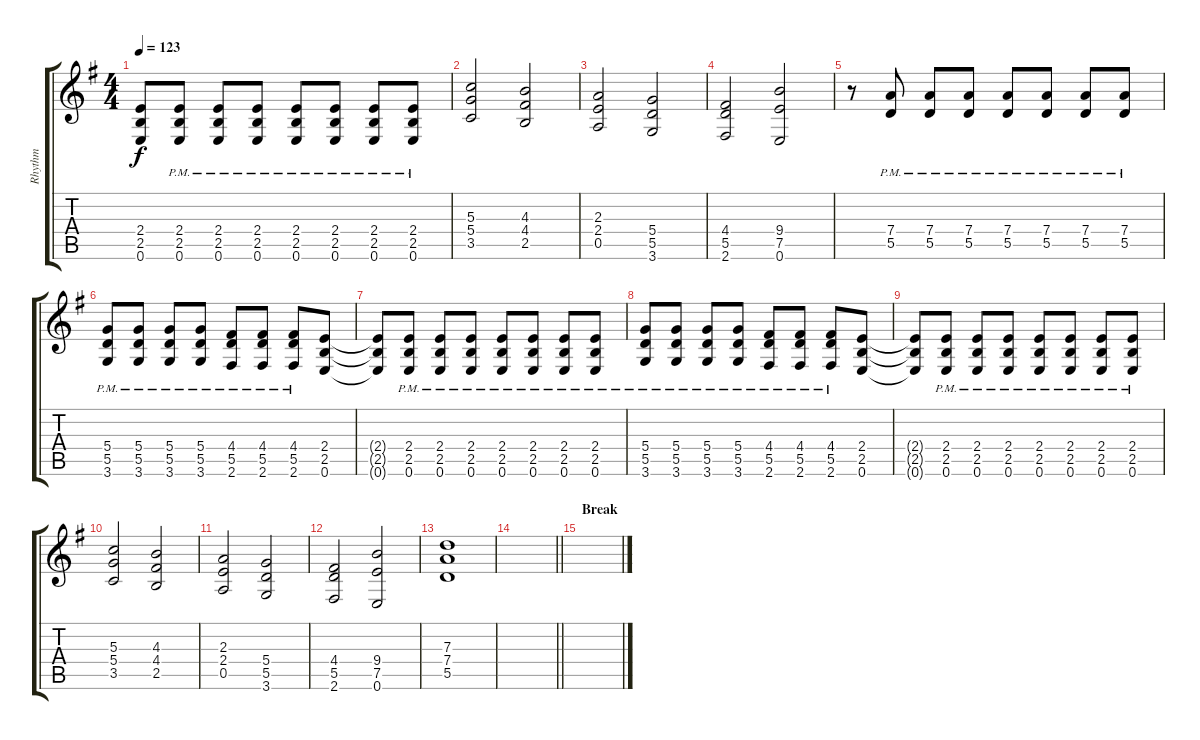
\track ("Rhythm" "Rhythm") {instrument overdrivenguitar}
\staff {score tabs}
\tuning (E4 B3 G3 D3 A2 E2) {hide}
\ts (4 4)
\tempo 123
\clef g2
\ks g
(2.4{t} 2.5{t} 0.6{t}).8{dy f} (2.4{pm} 2.5{pm} 0.6{pm}).8 (2.4{pm} 2.5{pm} 0.6{pm}).8 (2.4{pm} 2.5{pm} 0.6{pm}).8 (2.4{pm} 2.5{pm} 0.6{pm}).8 (2.4{pm} 2.5{pm} 0.6{pm}).8 (2.4{pm} 2.5{pm} 0.6{pm}).8 (2.4{pm} 2.5{pm} 0.6{pm}).8 |
(5.3 5.4 3.5).2 (4.3 4.4 2.5).2 |
(2.3 2.4 0.5).2 (5.4 5.5 3.6).2 |
(4.4 5.5 2.6).2 (9.4 7.5 0.6).2 |
r.8 (7.4{pm} 5.5{pm}).8 (7.4{pm} 5.5{pm}).8 (7.4{pm} 5.5{pm}).8 (7.4{pm} 5.5{pm}).8 (7.4{pm} 5.5{pm}).8 (7.4{pm} 5.5{pm}).8 (7.4{pm} 5.5{pm}).8 |
(5.4{pm} 5.5{pm} 3.6{pm}).8 (5.4{pm} 5.5{pm} 3.6{pm}).8 (5.4{pm} 5.5{pm} 3.6{pm}).8 (5.4{pm} 5.5{pm} 3.6{pm}).8 (4.4{pm} 5.5{pm} 2.6{pm}).8 (4.4{pm} 5.5{pm} 2.6{pm}).8 (4.4{pm} 5.5{pm} 2.6{pm}).8 (2.4 2.5 0.6).8 |
(2.4{t} 2.5{t} 0.6{t}).8 (2.4{pm} 2.5{pm} 0.6{pm}).8 (2.4{pm} 2.5{pm} 0.6{pm}).8 (2.4{pm} 2.5{pm} 0.6{pm}).8 (2.4{pm} 2.5{pm} 0.6{pm}).8 (2.4{pm} 2.5{pm} 0.6{pm}).8 (2.4{pm} 2.5{pm} 0.6{pm}).8 (2.4{pm} 2.5{pm} 0.6{pm}).8 |
(5.4{pm} 5.5{pm} 3.6{pm}).8 (5.4{pm} 5.5{pm} 3.6{pm}).8 (5.4{pm} 5.5{pm} 3.6{pm}).8 (5.4{pm} 5.5{pm} 3.6{pm}).8 (4.4{pm} 5.5{pm} 2.6{pm}).8 (4.4{pm} 5.5{pm} 2.6{pm}).8 (4.4{pm} 5.5{pm} 2.6{pm}).8 (2.4 2.5 0.6).8 |
(2.4{t} 2.5{t} 0.6{t}).8 (2.4{pm} 2.5{pm} 0.6{pm}).8 (2.4{pm} 2.5{pm} 0.6{pm}).8 (2.4{pm} 2.5{pm} 0.6{pm}).8 (2.4{pm} 2.5{pm} 0.6{pm}).8 (2.4{pm} 2.5{pm} 0.6{pm}).8 (2.4{pm} 2.5{pm} 0.6{pm}).8 (2.4{pm} 2.5{pm} 0.6{pm}).8 |
(5.3 5.4 3.5).2 (4.3 4.4 2.5).2 |
(2.3 2.4 0.5).2 (5.4 5.5 3.6).2 |
(4.4 5.5 2.6).2 (9.4 7.5 0.6).2 |
(7.3 7.4 5.5).1 |
\barLineRight lightlight
|
\section ("" "Break")
